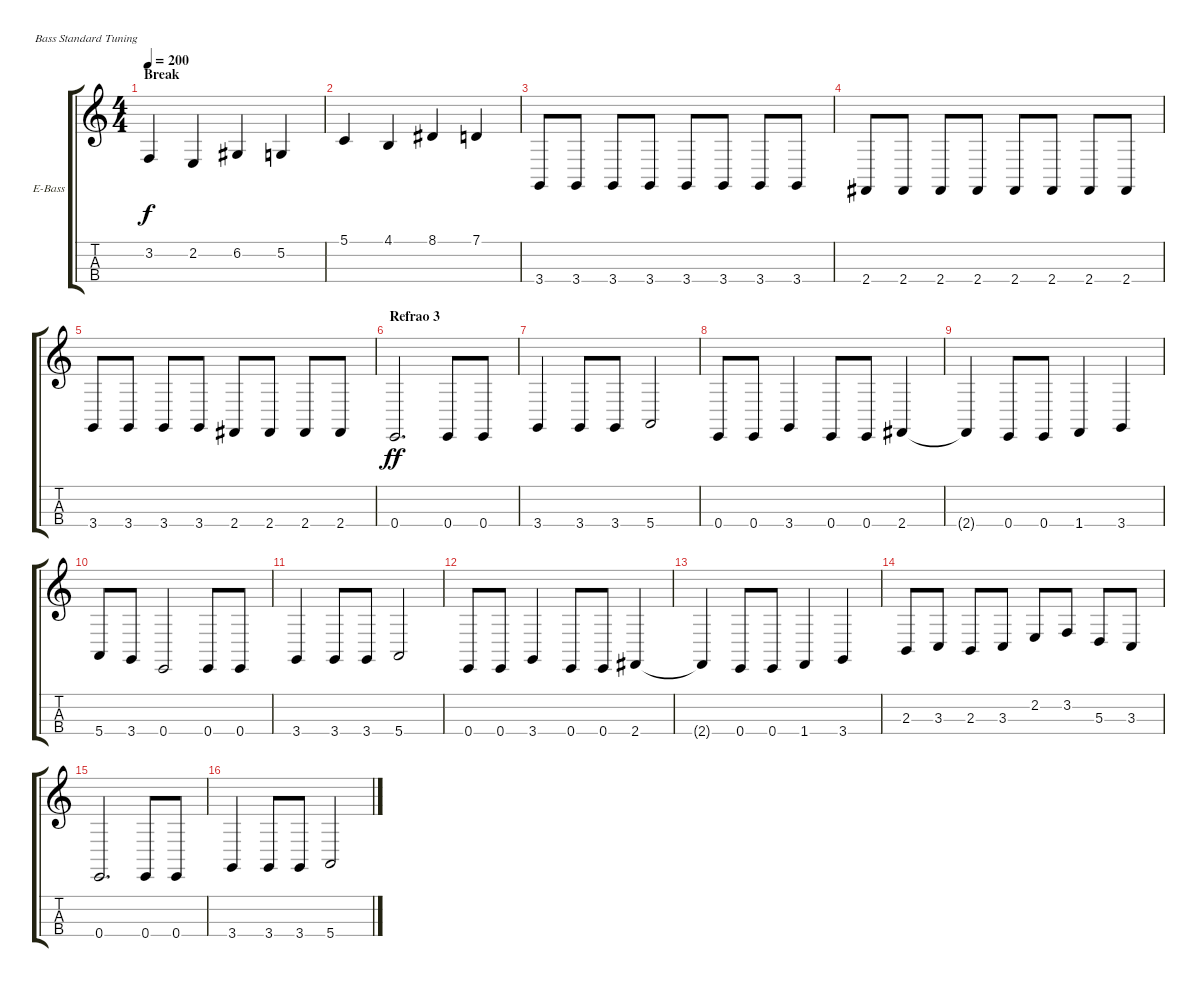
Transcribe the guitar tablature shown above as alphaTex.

\defaultSystemsLayout 4
\bracketExtendMode groupsimilarinstruments
\firstSystemTrackNameOrientation horizontal
\otherSystemsTrackNameOrientation horizontal
\track ("Bass" "E-Bass") {instrument electricbassfinger}
\staff {score tabs}
\tuning (G2 D2 A1 E1)
\ts (4 4)
\section ("" "Break")
\tempo 200
\clef g2
\ks c
3.2.4{dy f} 2.2.4 6.2.4 5.2.4 |
5.1.4 4.1.4 8.1.4 7.1.4 |
3.4.8 3.4.8 3.4.8 3.4.8 3.4.8 3.4.8 3.4.8 3.4.8 |
2.4.8 2.4.8 2.4.8 2.4.8 2.4.8 2.4.8 2.4.8 2.4.8 |
3.4.8 3.4.8 3.4.8 3.4.8 2.4.8 2.4.8 2.4.8 2.4.8 |
\section ("" "Refrao 3")
0.4.2{d dy ff} 0.4.8 0.4.8 |
3.4.4 3.4.8 3.4.8 5.4.2 |
0.4.8 0.4.8 3.4.4 0.4.8 0.4.8 2.4.4 |
2.4{t}.4 0.4.8 0.4.8 1.4.4 3.4.4 |
5.4.8 3.4.8 0.4.2 0.4.8 0.4.8 |
3.4.4 3.4.8 3.4.8 5.4.2 |
0.4.8 0.4.8 3.4.4 0.4.8 0.4.8 2.4.4 |
2.4{t}.4 0.4.8 0.4.8 1.4.4 3.4.4 |
2.3.8 3.3.8 2.3.8 3.3.8 2.2.8 3.2.8 5.3.8 3.3.8 |
0.4.2{d} 0.4.8 0.4.8 |
3.4.4 3.4.8 3.4.8 5.4.2
